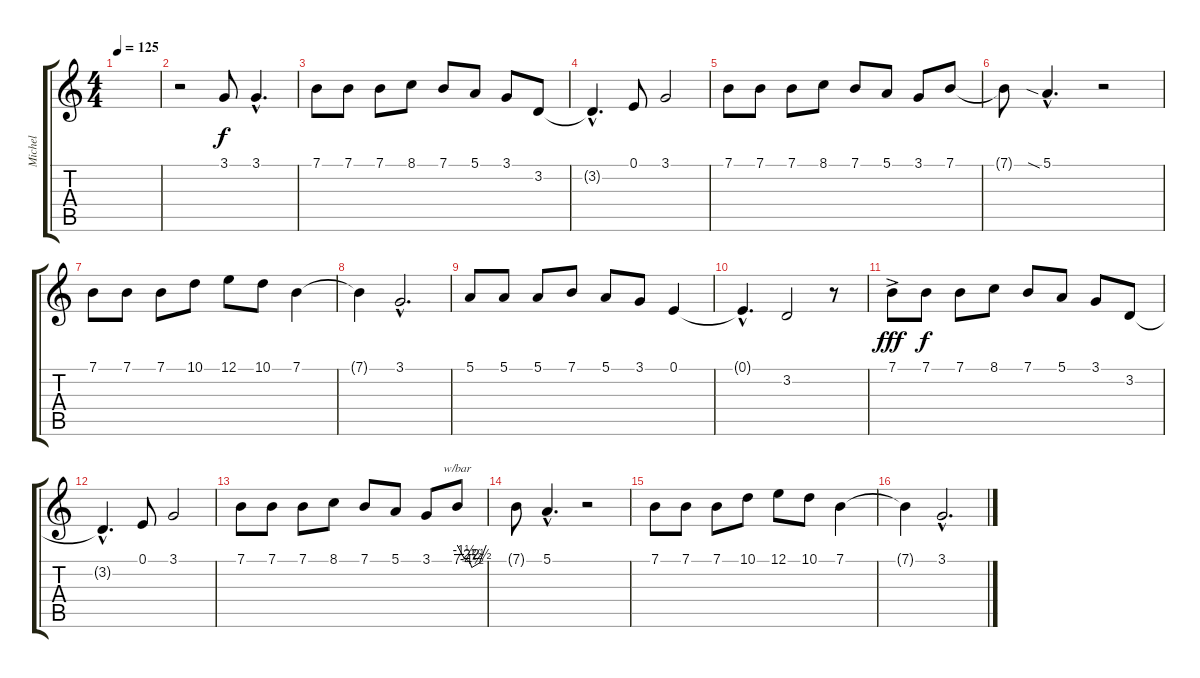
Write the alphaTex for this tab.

\track ("Michel" "Michel") {instrument synthbrass2}
\staff {score tabs}
\tuning (E4 B3 G3 D3 A2 E2) {hide}
\ts (4 4)
\tempo 125
\clef g2
\ks c
|
r.2 3.1.8 3.1{hac}.4{d} |
7.1.8 7.1.8 7.1.8 8.1.8 7.1.8 5.1.8 3.1.8 3.2.8 |
3.2{hac t}.4{d} 0.1.8 3.1.2 |
7.1.8 7.1.8 7.1.8 8.1.8 7.1.8 5.1.8 3.1.8 7.1.8 |
7.1{t}.8 5.1{sia hac}.4{d} r.2 |
7.1.8 7.1.8 7.1.8 10.1.8 12.1.8 10.1.8 7.1.4 |
7.1{t}.4 3.1{hac}.2{d} |
5.1.8 5.1.8 5.1.8 7.1.8 5.1.8 3.1.8 0.1.4 |
0.1{hac t}.4{d} 3.2.2 r.8 |
7.1{ac}.8{dy fff} 7.1.8{dy f} 7.1.8 8.1.8 7.1.8 5.1.8 3.1.8 3.2.8 |
3.2{hac t}.4{d} 0.1.8 3.1.2 |
7.1.8 7.1.8 7.1.8 8.1.8 7.1.8 5.1.8 3.1.8 7.1.8{tbe (custom default 0 0 15 -6 19 -6 27 -10 30 -18 46 -10 60 0)} |
7.1{t}.8 5.1{hac}.4{d} r.2 |
7.1.8 7.1.8 7.1.8 10.1.8 12.1.8 10.1.8 7.1.4 |
7.1{t}.4 3.1{hac}.2{d}
